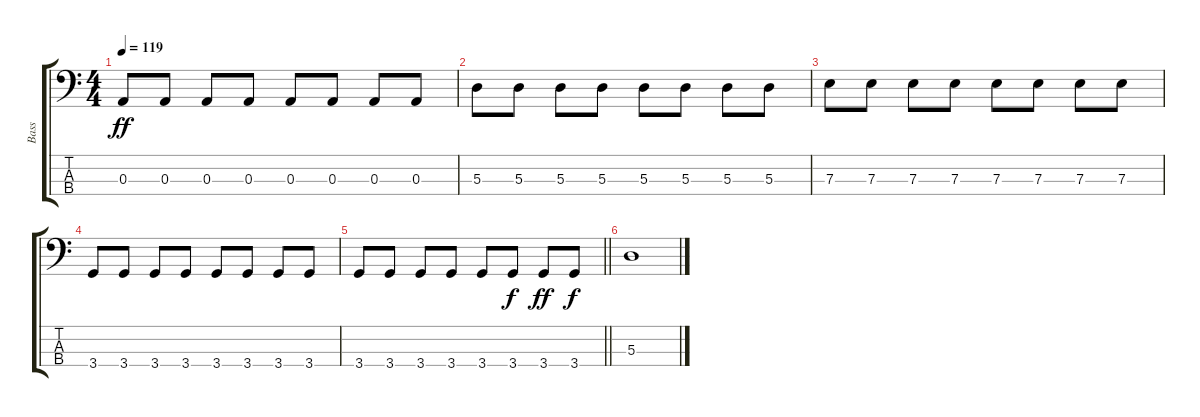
\track ("Bass" "Bass") {instrument electricbassfinger}
\staff {score tabs}
\tuning (G2 D2 A1 E1) {hide}
\ts (4 4)
\tempo 119
\clef f4
\ks c
0.3.8{dy ff} 0.3.8 0.3.8 0.3.8 0.3.8 0.3.8 0.3.8 0.3.8 |
5.3.8 5.3.8 5.3.8 5.3.8 5.3.8 5.3.8 5.3.8 5.3.8 |
7.3.8 7.3.8 7.3.8 7.3.8 7.3.8 7.3.8 7.3.8 7.3.8 |
3.4.8 3.4.8 3.4.8 3.4.8 3.4.8 3.4.8 3.4.8 3.4.8 |
\barLineRight lightlight
3.4.8 3.4.8 3.4.8 3.4.8 3.4.8 3.4.8{dy f} 3.4.8{dy ff} 3.4.8{dy f} |
5.3.1
